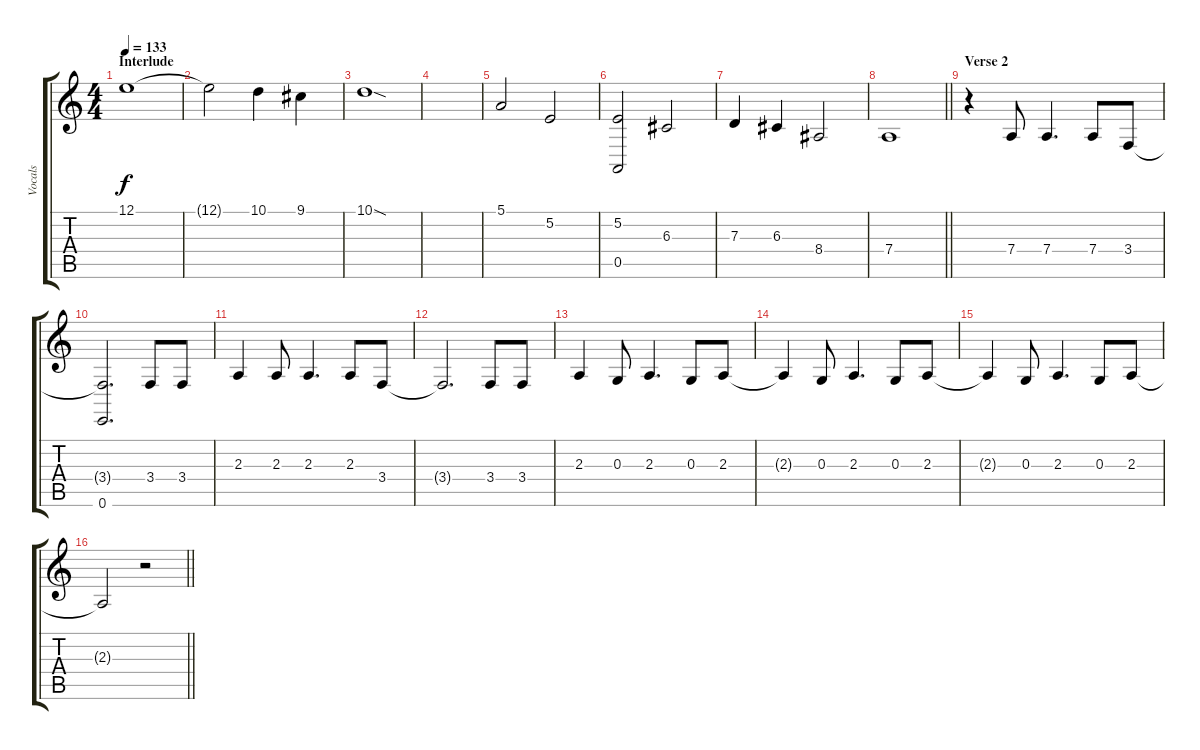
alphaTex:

\track ("Vocals" "Vocals") {instrument lead6voice}
\staff {score tabs}
\tuning (E4 B3 G3 D3 A2 E2) {hide}
\ts (4 4)
\section ("" "Interlude")
\tempo 133
\clef g2
\ks c
12.1.1{dy f} |
12.1{t}.2 10.1.4 9.1.4 |
10.1{sod}.1 |
|
5.1.2 5.2.2 |
(5.2 0.5).2 6.3.2 |
7.3.4 6.3.4 8.4.2 |
\barLineRight lightlight
7.4.1 |
\section ("" "Verse 2")
r.4 7.4.8 7.4.4{d} 7.4.8 3.4.8 |
(3.4{t} 0.6).2{d} 3.4.8 3.4.8 |
2.3.4 2.3.8 2.3.4{d} 2.3.8 3.4.8 |
3.4{t}.2{d} 3.4.8 3.4.8 |
2.3.4 0.3.8 2.3.4{d} 0.3.8 2.3.8 |
2.3{t}.4 0.3.8 2.3.4{d} 0.3.8 2.3.8 |
2.3{t}.4 0.3.8 2.3.4{d} 0.3.8 2.3.8 |
\barLineRight lightlight
2.3{t}.2 r.2
